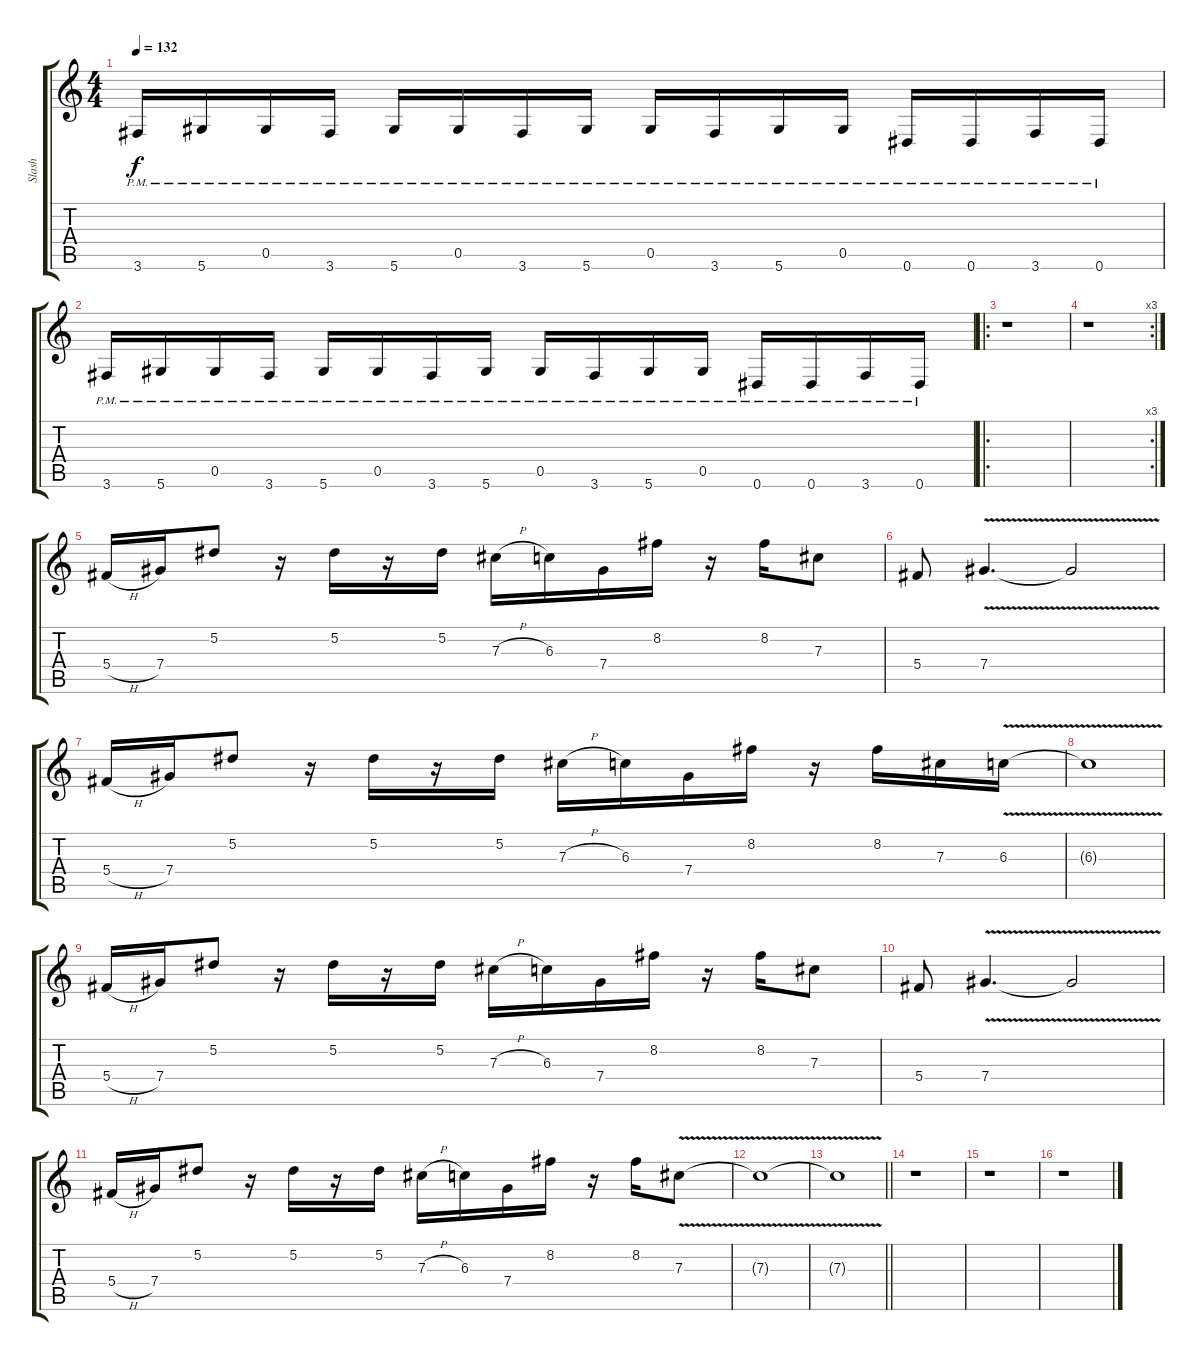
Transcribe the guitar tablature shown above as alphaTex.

\track ("Slash" "Slash") {instrument distortionguitar}
\staff {score tabs}
\tuning (Eb4 Bb3 Gb3 Db3 Ab2 Eb2) {hide}
\ts (4 4)
\tempo 132
\clef g2
\ks c
3.6{pm}.16{dy f} 5.6{pm}.16 0.5{pm}.16 3.6{pm}.16 5.6{pm}.16 0.5{pm}.16 3.6{pm}.16 5.6{pm}.16 0.5{pm}.16 3.6{pm}.16 5.6{pm}.16 0.5{pm}.16 0.6{pm}.16 0.6{pm}.16 3.6{pm}.16 0.6{pm}.16 |
3.6{pm}.16 5.6{pm}.16 0.5{pm}.16 3.6{pm}.16 5.6{pm}.16 0.5{pm}.16 3.6{pm}.16 5.6{pm}.16 0.5{pm}.16 3.6{pm}.16 5.6{pm}.16 0.5{pm}.16 0.6{pm}.16 0.6{pm}.16 3.6{pm}.16 0.6{pm}.16 |
\ro
r.1 |
\rc 3
r.1 |
5.4{h}.16 7.4.16 5.2.8 r.16 5.2.16 r.16 5.2.16 7.3{h}.16 6.3.16 7.4.16 8.2.16 r.16 8.2.16 7.3.8 |
5.4.8 7.4{v}.4{d} 7.4{v t}.2 |
5.4{h}.16 7.4.16 5.2.8 r.16 5.2.16 r.16 5.2.16 7.3{h}.16 6.3.16 7.4.16 8.2.16 r.16 8.2.16 7.3.16 6.3{v}.16 |
6.3{v t}.1 |
5.4{h}.16 7.4.16 5.2.8 r.16 5.2.16 r.16 5.2.16 7.3{h}.16 6.3.16 7.4.16 8.2.16 r.16 8.2.16 7.3.8 |
5.4.8 7.4{v}.4{d} 7.4{v t}.2 |
5.4{h}.16 7.4.16 5.2.8 r.16 5.2.16 r.16 5.2.16 7.3{h}.16 6.3.16 7.4.16 8.2.16 r.16 8.2.16 7.3{v}.8 |
7.3{v t}.1 |
\barLineRight lightlight
7.3{v t}.1 |
r.1 |
r.1 |
r.1
